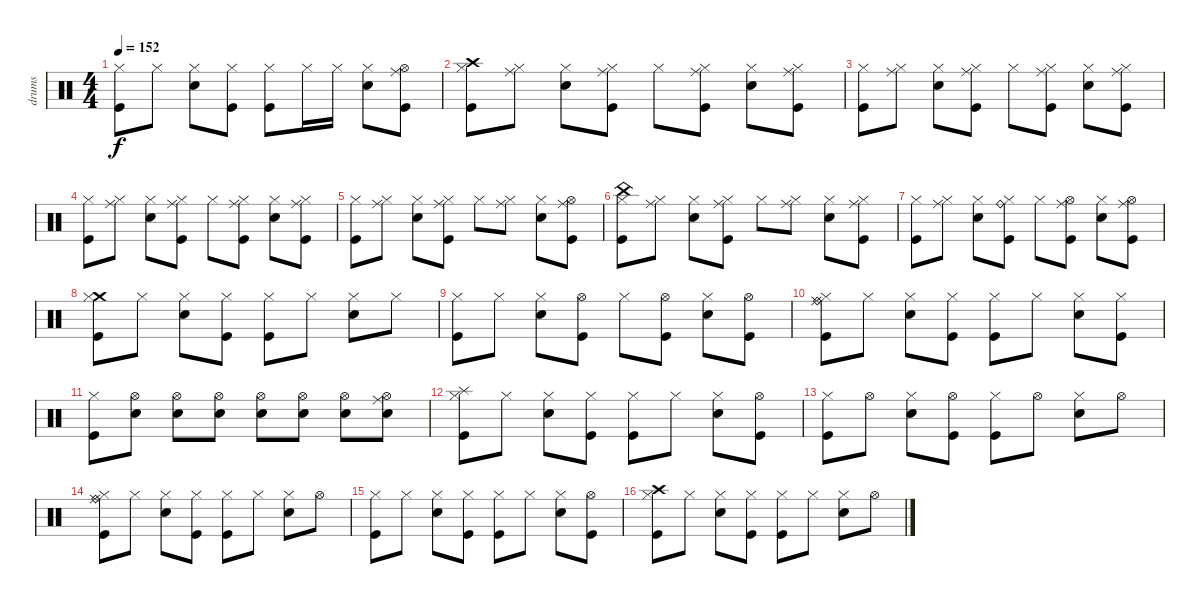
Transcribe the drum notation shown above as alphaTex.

\track ("drums" "drums") {instrument percussion}
\staff {score}
\articulation defaults
\ts (4 4)
\tempo 152
\clef neutral
\ks c
("Kick (hit)" "Hi-Hat (closed)").8{dy f} "Hi-Hat (closed)".8 ("Snare (hit) 2" "Hi-Hat (closed)").8 ("Kick (hit)" "Hi-Hat (closed)").8 ("Kick (hit)" "Hi-Hat (closed)").8 "Hi-Hat (closed)".16 "Hi-Hat (closed)".16 ("Snare (hit) 2" "Hi-Hat (closed)").8 ("Kick (hit)" "Hi-Hat (open)" "Ride (middle)").8 |
("Kick (hit)" "Hi-Hat (closed)" "Crash high (hit)").8 ("Hi-Hat (closed)" "Ride (middle)").8 ("Snare (hit) 2" "Hi-Hat (closed)").8 ("Ride (middle)" "Kick (hit)" "Hi-Hat (closed)").8 "Hi-Hat (closed)".8 ("Kick (hit)" "Hi-Hat (closed)" "Ride (middle)").8 ("Snare (hit) 2" "Hi-Hat (closed)").8 ("Kick (hit)" "Hi-Hat (closed)" "Ride (middle)").8 |
("Kick (hit)" "Hi-Hat (closed)").8 ("Hi-Hat (closed)" "Ride (middle)").8 ("Snare (hit) 2" "Hi-Hat (closed)").8 ("Kick (hit)" "Hi-Hat (closed)" "Ride (middle)").8 "Hi-Hat (closed)".8 ("Kick (hit)" "Hi-Hat (closed)" "Ride (middle)").8 ("Snare (hit) 2" "Hi-Hat (closed)").8 ("Ride (middle)" "Kick (hit)" "Hi-Hat (closed)").8 |
("Kick (hit)" "Hi-Hat (closed)").8 ("Hi-Hat (closed)" "Ride (middle)").8 ("Snare (hit) 2" "Hi-Hat (closed)").8 ("Kick (hit)" "Hi-Hat (closed)" "Ride (middle)").8 "Hi-Hat (closed)".8 ("Kick (hit)" "Hi-Hat (closed)" "Ride (middle)").8 ("Snare (hit) 2" "Hi-Hat (closed)").8 ("Hi-Hat (closed)" "Ride (middle)" "Kick (hit)").8 |
("Kick (hit)" "Hi-Hat (closed)").8 ("Hi-Hat (closed)" "Ride (middle)").8 ("Snare (hit) 2" "Hi-Hat (closed)").8 ("Kick (hit)" "Hi-Hat (closed)" "Ride (middle)").8 "Hi-Hat (closed)".8 ("Hi-Hat (closed)" "Ride (middle)").8 ("Snare (hit) 2" "Hi-Hat (closed)").8 ("Kick (hit)" "Hi-Hat (open)" "Ride (middle)").8 |
("Kick (hit)" "Hi-Hat (closed)" "China (hit)").8 ("Hi-Hat (closed)" "Ride (middle)").8 ("Snare (hit) 2" "Hi-Hat (closed)").8 ("Ride (middle)" "Kick (hit)" "Hi-Hat (closed)").8 "Hi-Hat (closed)".8 ("Hi-Hat (closed)" "Ride (middle)").8 ("Snare (hit) 2" "Hi-Hat (closed)").8 ("Hi-Hat (closed)" "Ride (middle)" "Kick (hit)").8 |
("Kick (hit)" "Hi-Hat (closed)").8 ("Hi-Hat (closed)" "Ride (middle)").8 ("Snare (hit) 2" "Hi-Hat (closed)").8 ("Kick (hit)" "Hi-Hat (closed)" "Ride (bell)").8 "Hi-Hat (closed)".8 ("Kick (hit)" "Hi-Hat (open)" "Ride (middle)").8 ("Snare (hit) 2" "Hi-Hat (closed)").8 ("Kick (hit)" "Hi-Hat (open)" "Ride (middle)").8 |
("Crash medium (hit)" "Kick (hit)" "Hi-Hat (closed)").8 "Hi-Hat (closed)".8 ("Snare (hit) 2" "Hi-Hat (closed)").8 ("Kick (hit)" "Hi-Hat (closed)").8 ("Kick (hit)" "Hi-Hat (closed)").8 "Hi-Hat (closed)".8 ("Snare (hit) 2" "Hi-Hat (closed)").8 "Hi-Hat (closed)".8 |
("Kick (hit)" "Hi-Hat (closed)").8 "Hi-Hat (closed)".8 ("Snare (hit) 2" "Hi-Hat (closed)").8 ("Kick (hit)" "Hi-Hat (open)").8 "Hi-Hat (closed)".8 ("Kick (hit)" "Hi-Hat (open)").8 ("Snare (hit) 2" "Hi-Hat (closed)").8 ("Kick (hit)" "Hi-Hat (open)").8 |
("Ride (bell)" "Ride (middle)" "Hi-Hat (closed)" "Kick (hit)").8 "Hi-Hat (closed)".8 ("Snare (hit) 2" "Hi-Hat (closed)").8 ("Kick (hit)" "Hi-Hat (closed)").8 ("Kick (hit)" "Hi-Hat (closed)").8 "Hi-Hat (closed)".8 ("Snare (hit) 2" "Hi-Hat (closed)").8 ("Kick (hit)" "Hi-Hat (closed)").8 |
("Kick (hit)" "Hi-Hat (closed)").8 ("Snare (hit) 2" "Hi-Hat (open)").8 ("Snare (hit) 2" "Hi-Hat (open)").8 ("Snare (hit) 2" "Hi-Hat (open)").8 ("Snare (hit) 2" "Hi-Hat (open)").8 ("Snare (hit) 2" "Hi-Hat (open)").8 ("Snare (hit) 2" "Hi-Hat (open)").8 ("Snare (hit) 2" "Hi-Hat (open)" "Ride (middle)").8 |
("Kick (hit)" "Hi-Hat (closed)" "Splash (hit)").8 "Hi-Hat (closed)".8 ("Snare (hit) 2" "Hi-Hat (closed)").8 ("Kick (hit)" "Hi-Hat (closed)").8 ("Kick (hit)" "Hi-Hat (closed)").8 "Hi-Hat (closed)".8 ("Snare (hit) 2" "Hi-Hat (closed)").8 ("Kick (hit)" "Hi-Hat (open)").8 |
("Kick (hit)" "Hi-Hat (closed)").8 "Hi-Hat (open)".8 ("Snare (hit) 2" "Hi-Hat (closed)").8 ("Kick (hit)" "Hi-Hat (open)").8 ("Kick (hit)" "Hi-Hat (closed)").8 "Hi-Hat (open)".8 ("Snare (hit) 2" "Hi-Hat (closed)").8 "Hi-Hat (open)".8 |
("Kick (hit)" "Ride (bell)" "Hi-Hat (closed)" "Ride (middle)").8 "Hi-Hat (closed)".8 ("Snare (hit) 2" "Hi-Hat (closed)").8 ("Kick (hit)" "Hi-Hat (closed)").8 ("Kick (hit)" "Hi-Hat (closed)").8 "Hi-Hat (closed)".8 ("Snare (hit) 2" "Hi-Hat (closed)").8 "Hi-Hat (open)".8 |
("Kick (hit)" "Hi-Hat (closed)").8 "Hi-Hat (closed)".8 ("Snare (hit) 2" "Hi-Hat (closed)").8 ("Kick (hit)" "Hi-Hat (closed)").8 ("Kick (hit)" "Hi-Hat (closed)").8 "Hi-Hat (closed)".8 ("Snare (hit) 2" "Hi-Hat (closed)").8 ("Kick (hit)" "Hi-Hat (open)").8 |
("Kick (hit)" "Hi-Hat (closed)" "Crash high (hit)").8 "Hi-Hat (closed)".8 ("Snare (hit) 2" "Hi-Hat (closed)").8 ("Kick (hit)" "Hi-Hat (closed)").8 ("Kick (hit)" "Hi-Hat (closed)").8 "Hi-Hat (closed)".8 ("Snare (hit) 2" "Hi-Hat (closed)").8 "Hi-Hat (open)".8
